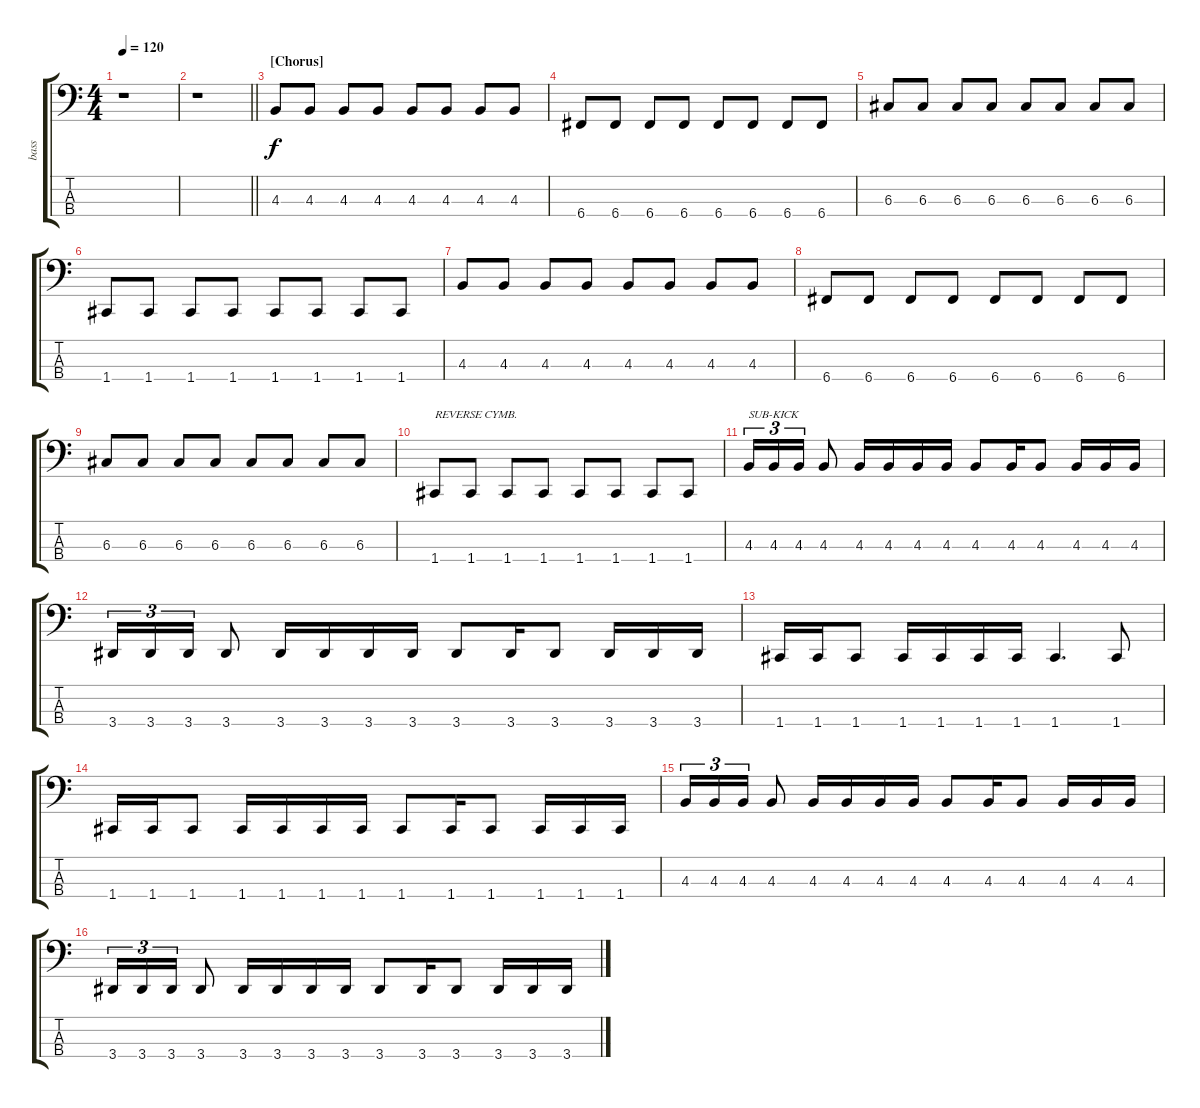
\track ("bass" "bass") {instrument electricbassfinger}
\staff {score tabs}
\tuning (F2 C2 G1 C1) {hide}
\ts (4 4)
\tempo 120
\clef f4
\ks c
r.1{dy f} |
\barLineRight lightlight
r.1 |
\section ("" "[Chorus]")
4.3.8 4.3.8 4.3.8 4.3.8 4.3.8 4.3.8 4.3.8 4.3.8 |
6.4.8 6.4.8 6.4.8 6.4.8 6.4.8 6.4.8 6.4.8 6.4.8 |
6.3.8 6.3.8 6.3.8 6.3.8 6.3.8 6.3.8 6.3.8 6.3.8 |
1.4.8 1.4.8 1.4.8 1.4.8 1.4.8 1.4.8 1.4.8 1.4.8 |
4.3.8 4.3.8 4.3.8 4.3.8 4.3.8 4.3.8 4.3.8 4.3.8 |
6.4.8 6.4.8 6.4.8 6.4.8 6.4.8 6.4.8 6.4.8 6.4.8 |
6.3.8 6.3.8 6.3.8 6.3.8 6.3.8 6.3.8 6.3.8 6.3.8 |
1.4.8{txt "REVERSE CYMB."} 1.4.8 1.4.8 1.4.8 1.4.8 1.4.8 1.4.8 1.4.8 |
4.3.16{tu (3 2) txt "SUB-KICK"} 4.3.16{tu (3 2)} 4.3.16{tu (3 2)} 4.3.8 4.3.16 4.3.16 4.3.16 4.3.16 4.3.8 4.3.16 4.3.8 4.3.16 4.3.16 4.3.16 |
3.4.16{tu (3 2)} 3.4.16{tu (3 2)} 3.4.16{tu (3 2)} 3.4.8 3.4.16 3.4.16 3.4.16 3.4.16 3.4.8 3.4.16 3.4.8 3.4.16 3.4.16 3.4.16 |
1.4.16 1.4.16 1.4.8 1.4.16 1.4.16 1.4.16 1.4.16 1.4.4{d} 1.4.8 |
1.4.16 1.4.16 1.4.8 1.4.16 1.4.16 1.4.16 1.4.16 1.4.8 1.4.16 1.4.8 1.4.16 1.4.16 1.4.16 |
4.3.16{tu (3 2)} 4.3.16{tu (3 2)} 4.3.16{tu (3 2)} 4.3.8 4.3.16 4.3.16 4.3.16 4.3.16 4.3.8 4.3.16 4.3.8 4.3.16 4.3.16 4.3.16 |
3.4.16{tu (3 2)} 3.4.16{tu (3 2)} 3.4.16{tu (3 2)} 3.4.8 3.4.16 3.4.16 3.4.16 3.4.16 3.4.8 3.4.16 3.4.8 3.4.16 3.4.16 3.4.16
